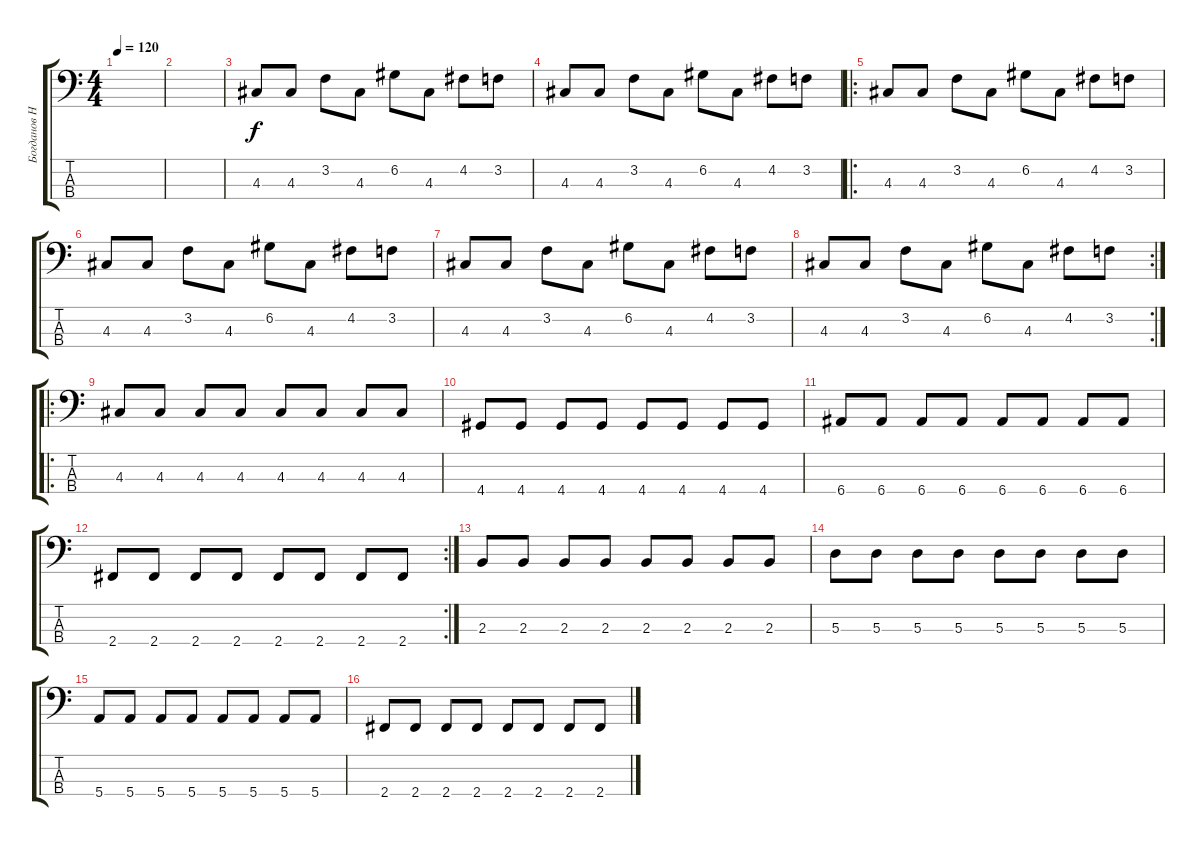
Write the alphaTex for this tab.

\track ("Богданов Н" "Богданов Н") {instrument electricbasspick}
\staff {score tabs}
\tuning (G2 D2 A1 E1) {hide}
\ts (4 4)
\tempo 120
\clef f4
\ks c
|
|
4.3.8 4.3.8 3.2.8 4.3.8 6.2.8 4.3.8 4.2.8 3.2.8 |
4.3.8 4.3.8 3.2.8 4.3.8 6.2.8 4.3.8 4.2.8 3.2.8 |
\ro
4.3.8 4.3.8 3.2.8 4.3.8 6.2.8 4.3.8 4.2.8 3.2.8 |
4.3.8 4.3.8 3.2.8 4.3.8 6.2.8 4.3.8 4.2.8 3.2.8 |
4.3.8 4.3.8 3.2.8 4.3.8 6.2.8 4.3.8 4.2.8 3.2.8 |
\rc 2
4.3.8 4.3.8 3.2.8 4.3.8 6.2.8 4.3.8 4.2.8 3.2.8 |
\ro
4.3.8 4.3.8 4.3.8 4.3.8 4.3.8 4.3.8 4.3.8 4.3.8 |
4.4.8 4.4.8 4.4.8 4.4.8 4.4.8 4.4.8 4.4.8 4.4.8 |
6.4.8 6.4.8 6.4.8 6.4.8 6.4.8 6.4.8 6.4.8 6.4.8 |
\rc 2
2.4.8 2.4.8 2.4.8 2.4.8 2.4.8 2.4.8 2.4.8 2.4.8 |
2.3.8 2.3.8 2.3.8 2.3.8 2.3.8 2.3.8 2.3.8 2.3.8 |
5.3.8 5.3.8 5.3.8 5.3.8 5.3.8 5.3.8 5.3.8 5.3.8 |
5.4.8 5.4.8 5.4.8 5.4.8 5.4.8 5.4.8 5.4.8 5.4.8 |
2.4.8 2.4.8 2.4.8 2.4.8 2.4.8 2.4.8 2.4.8 2.4.8
